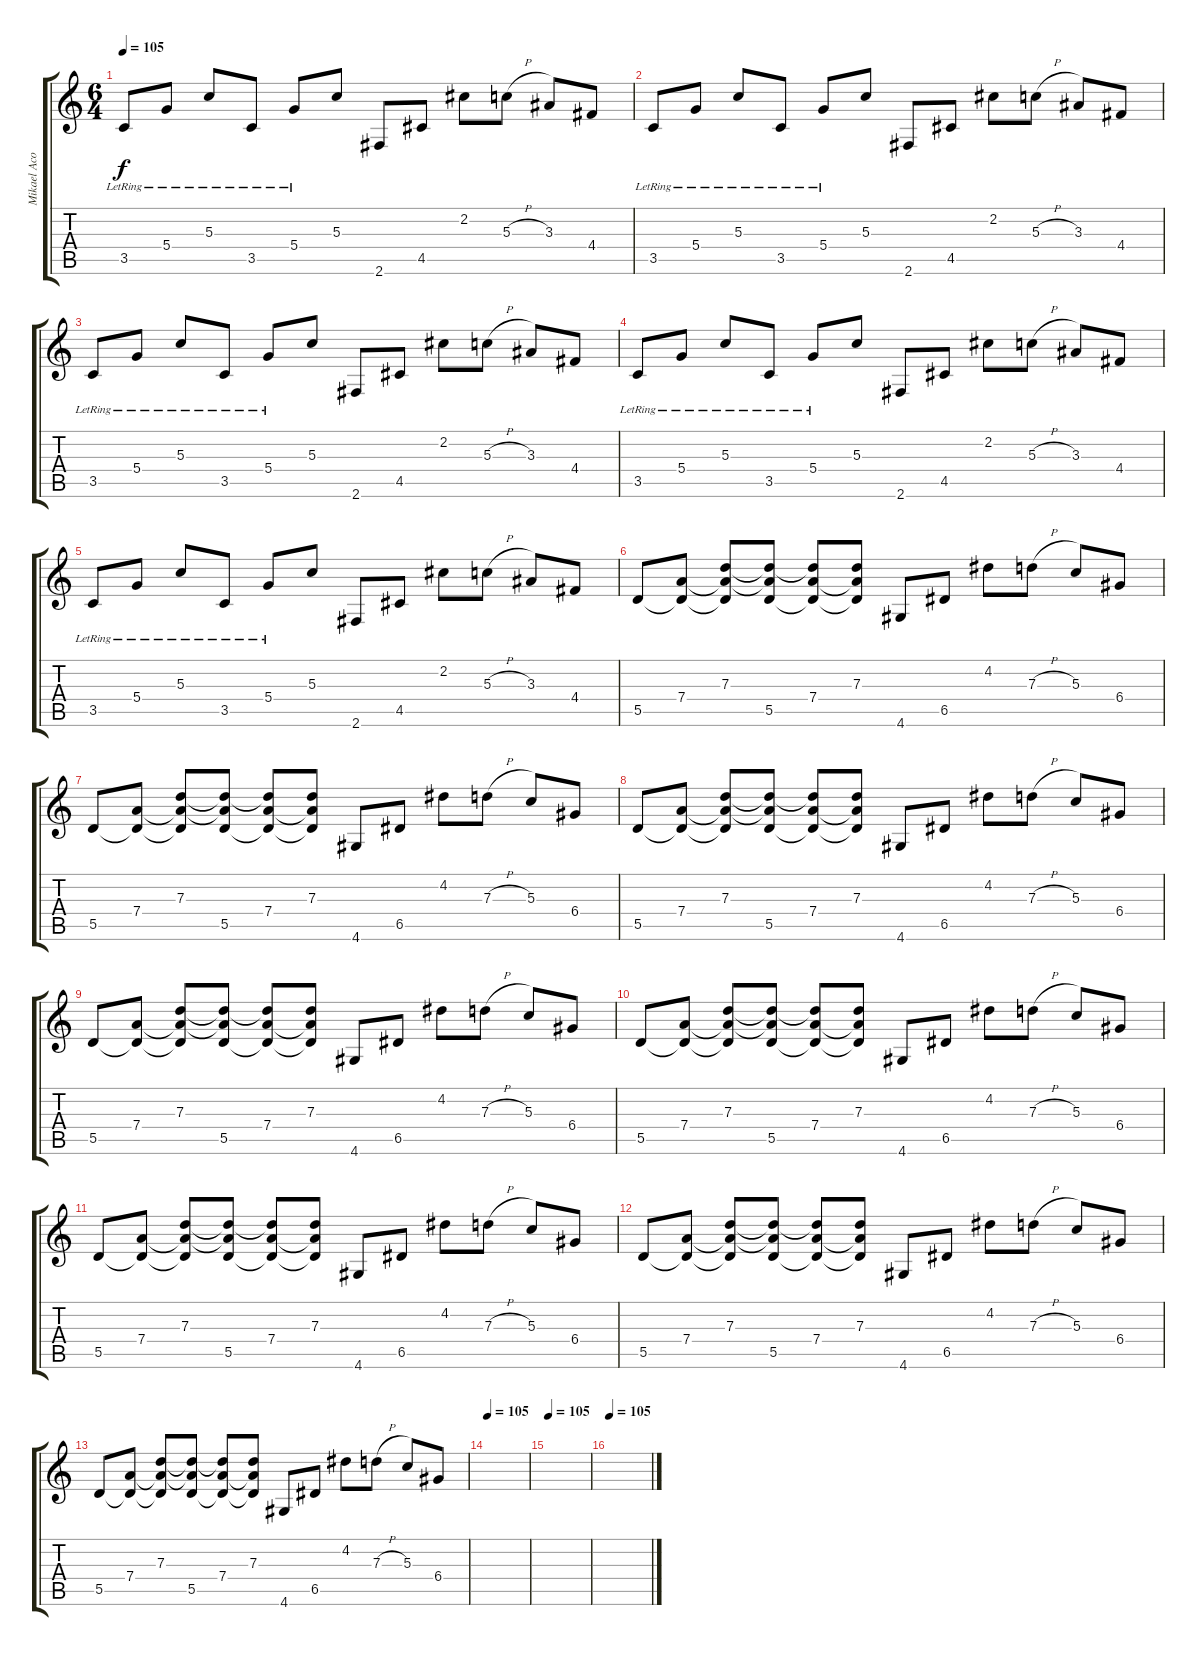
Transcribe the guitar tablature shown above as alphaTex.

\track ("Mikael Acoustic" "Mikael Aco") {instrument acousticguitarsteel}
\staff {score tabs}
\tuning (E4 B3 G3 D3 A2 E2) {hide}
\ts (6 4)
\tempo 105
\clef g2
\ks c
3.5{lr}.8{dy f} 5.4{lr}.8 5.3{lr}.8 3.5{lr}.8 5.4{lr}.8 5.3.8 2.6.8 4.5.8 2.2.8 5.3{h}.8 3.3.8 4.4.8 |
3.5{lr}.8 5.4{lr}.8 5.3{lr}.8 3.5{lr}.8 5.4{lr}.8 5.3.8 2.6.8 4.5.8 2.2.8 5.3{h}.8 3.3.8 4.4.8 |
3.5{lr}.8 5.4{lr}.8 5.3{lr}.8 3.5{lr}.8 5.4{lr}.8 5.3.8 2.6.8 4.5.8 2.2.8 5.3{h}.8 3.3.8 4.4.8 |
3.5{lr}.8 5.4{lr}.8 5.3{lr}.8 3.5{lr}.8 5.4{lr}.8 5.3.8 2.6.8 4.5.8 2.2.8 5.3{h}.8 3.3.8 4.4.8 |
3.5{lr}.8 5.4{lr}.8 5.3{lr}.8 3.5{lr}.8 5.4{lr}.8 5.3.8 2.6.8 4.5.8 2.2.8 5.3{h}.8 3.3.8 4.4.8 |
5.5.8 (7.4 5.5{t}).8 (7.3 7.4{t} 5.5{t}).8 (7.3{t} 7.4{t} 5.5).8 (7.3{t} 7.4 5.5{t}).8 (7.3 7.4{t} 5.5{t}).8 4.6.8 6.5.8 4.2.8 7.3{h}.8 5.3.8 6.4.8 |
5.5.8 (7.4 5.5{t}).8 (7.3 7.4{t} 5.5{t}).8 (7.3{t} 7.4{t} 5.5).8 (7.3{t} 7.4 5.5{t}).8 (7.3 7.4{t} 5.5{t}).8 4.6.8 6.5.8 4.2.8 7.3{h}.8 5.3.8 6.4.8 |
5.5.8 (7.4 5.5{t}).8 (7.3 7.4{t} 5.5{t}).8 (7.3{t} 7.4{t} 5.5).8 (7.3{t} 7.4 5.5{t}).8 (7.3 7.4{t} 5.5{t}).8 4.6.8 6.5.8 4.2.8 7.3{h}.8 5.3.8 6.4.8 |
5.5.8 (7.4 5.5{t}).8 (7.3 7.4{t} 5.5{t}).8 (7.3{t} 7.4{t} 5.5).8 (7.3{t} 7.4 5.5{t}).8 (7.3 7.4{t} 5.5{t}).8 4.6.8 6.5.8 4.2.8 7.3{h}.8 5.3.8 6.4.8 |
5.5.8 (7.4 5.5{t}).8 (7.3 7.4{t} 5.5{t}).8 (7.3{t} 7.4{t} 5.5).8 (7.3{t} 7.4 5.5{t}).8 (7.3 7.4{t} 5.5{t}).8 4.6.8 6.5.8 4.2.8 7.3{h}.8 5.3.8 6.4.8 |
5.5.8 (7.4 5.5{t}).8 (7.3 7.4{t} 5.5{t}).8 (7.3{t} 7.4{t} 5.5).8 (7.3{t} 7.4 5.5{t}).8 (7.3 7.4{t} 5.5{t}).8 4.6.8 6.5.8 4.2.8 7.3{h}.8 5.3.8 6.4.8 |
5.5.8 (7.4 5.5{t}).8 (7.3 7.4{t} 5.5{t}).8 (7.3{t} 7.4{t} 5.5).8 (7.3{t} 7.4 5.5{t}).8 (7.3 7.4{t} 5.5{t}).8 4.6.8 6.5.8 4.2.8 7.3{h}.8 5.3.8 6.4.8 |
5.5.8 (7.4 5.5{t}).8 (7.3 7.4{t} 5.5{t}).8 (7.3{t} 7.4{t} 5.5).8 (7.3{t} 7.4 5.5{t}).8 (7.3 7.4{t} 5.5{t}).8 4.6.8 6.5.8 4.2.8 7.3{h}.8 5.3.8 6.4.8 |
\tempo 105
|
\tempo 105
|
\tempo 105
